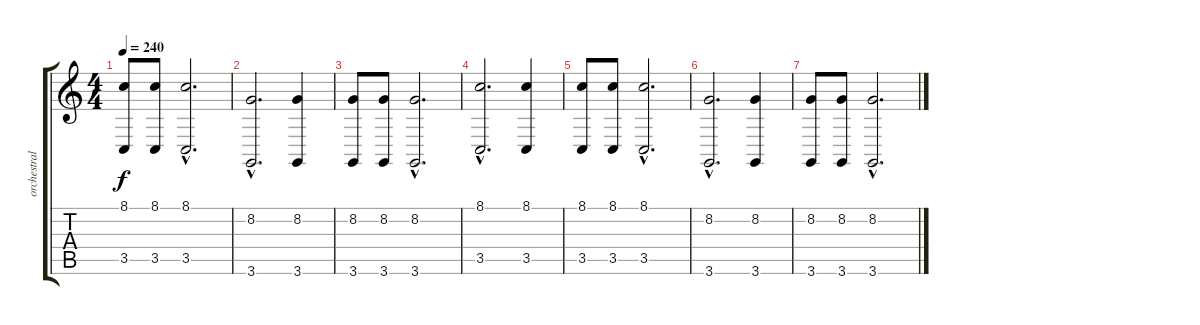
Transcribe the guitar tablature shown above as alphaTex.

\track ("orchestral hit,timpani and bells(alex st" "orchestral") {instrument orchestrahit}
\staff {score tabs}
\tuning (E4 B3 G3 D3 A2 E2) {hide}
\ts (4 4)
\tempo 240
\clef g2
\ks c
(8.1 3.5).8{dy f} (8.1 3.5).8 (8.1{hac} 3.5{hac}).2{d} |
(8.2{hac} 3.6{hac}).2{d} (8.2 3.6).4 |
(8.2 3.6).8 (8.2 3.6).8 (8.2{hac} 3.6{hac}).2{d} |
(8.1{hac} 3.5{hac}).2{d} (8.1 3.5).4 |
(8.1 3.5).8 (8.1 3.5).8 (8.1{hac} 3.5{hac}).2{d} |
(8.2{hac} 3.6{hac}).2{d} (8.2 3.6).4 |
(8.2 3.6).8 (8.2 3.6).8 (8.2{hac} 3.6{hac}).2{d}
